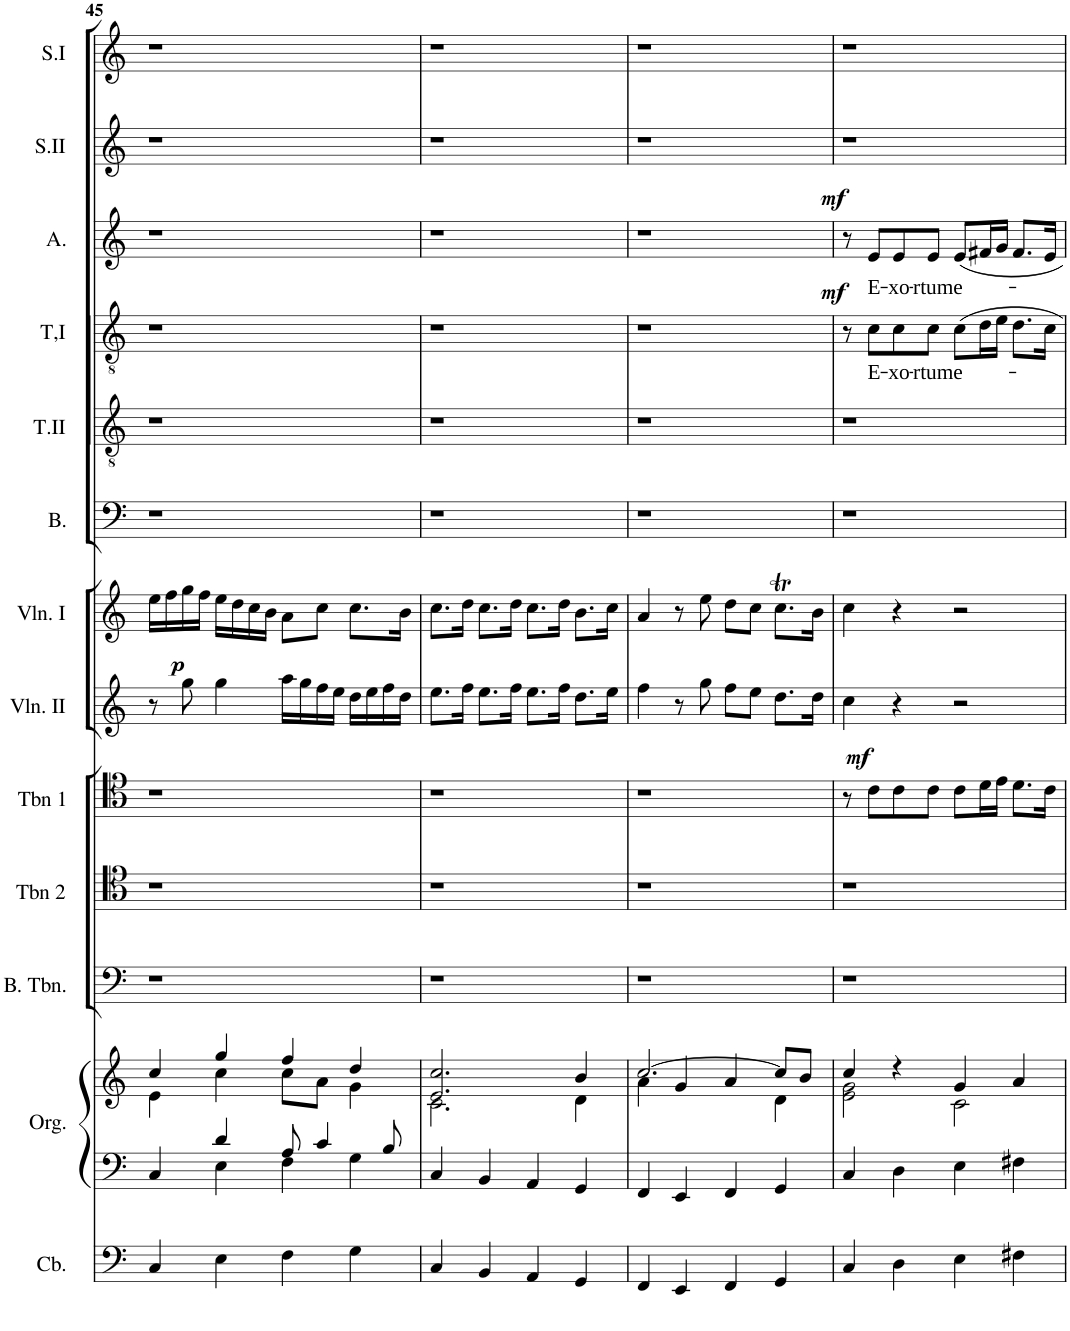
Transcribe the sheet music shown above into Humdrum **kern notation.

**kern	**kern	**kern	**kern	**kern	**kern	**dynam	**kern	**dynam	**kern	**kern	**kern	**kern	**text	**dynam	**kern	**text	**dynam	**kern	**kern
*part13	*part12	*part12	*part11	*part10	*part9	*part9	*part8	*part8	*part7	*part6	*part5	*part4	*part4	*part4	*part3	*part3	*part3	*part2	*part1
*staff14	*staff13	*staff12	*staff11	*staff10	*staff9	*staff9	*staff8	*staff8	*staff7	*staff6	*staff5	*staff4	*staff4	*staff4	*staff3	*staff3	*staff3	*staff2	*staff1
*I"Contrebasse	*I"Orgue	*	*I"Bass Trombone  or Violincello *	*I"Trombone 2   or Viola *	*I"Trombone 1  or Viola *	*	*I"Violin II	*	*I"Violin I	*I"Bass	*I"Tenor II	*I"Tenor I	*	*	*I"Alto	*	*	*I"Soprano II	*I"Soprano I
*I'Cb.	*I'Org.	*	*I'B. Tbn.	*I'Tbn 2	*I'Tbn 1	*	*I'Vln. II	*	*I'Vln. I	*I'B.	*I'T.II	*I'T,I	*	*	*I'A.	*	*	*I'S.II	*I'S.I
!!LO:PB:g=z
*clefF4	*clefF4	*clefG2	*clefF4	*clefC4	*clefC4	*	*clefG2	*	*clefG2	*clefF4	*clefGv2	*clefGv2	*	*	*clefG2	*	*	*clefG2	*clefG2
*Trd7c12	*	*	*	*	*	*	*	*	*	*	*Trd7c12	*Trd7c12	*	*	*	*	*	*	*
*k[]	*k[]	*k[]	*k[]	*k[]	*k[]	*	*k[]	*	*k[]	*k[]	*k[]	*k[]	*	*	*k[]	*	*	*k[]	*k[]
*M4/4	*M4/4	*M4/4	*M4/4	*M4/4	*M4/4	*	*M4/4	*	*M4/4	*M4/4	*M4/4	*M4/4	*	*	*M4/4	*	*	*M4/4	*M4/4
=45	=45	=45	=45	=45	=45	=45	=45	=45	=45	=45	=45	=45	=45	=45	=45	=45	=45	=45	=45
*	*^	*^	*	*	*	*	*	*	*	*	*	*	*	*	*	*	*	*	*
4C/	4ryy	4C/	4cc/	4e\	1r	1r	1r	.	8r	.	16ee\LL	1r	1r	1r	.	.	1r	.	.	1r	1r
.	.	.	.	.	.	.	.	.	.	.	16ff\	.	.	.	.	.	.	.	.	.	.
!	!	!	!	!	!	!	!	!	!	!LO:DY:a	!	!	!	!	!	!	!	!	!	!	!
.	.	.	.	.	.	.	.	.	8gg\	p	16gg\	.	.	.	.	.	.	.	.	.	.
.	.	.	.	.	.	.	.	.	.	.	16ff\JJ	.	.	.	.	.	.	.	.	.	.
4E\	4d/	4E\	4gg/	4cc\	.	.	.	.	4gg\	.	16ee\LL	.	.	.	.	.	.	.	.	.	.
.	.	.	.	.	.	.	.	.	.	.	16dd\	.	.	.	.	.	.	.	.	.	.
.	.	.	.	.	.	.	.	.	.	.	16cc\	.	.	.	.	.	.	.	.	.	.
.	.	.	.	.	.	.	.	.	.	.	16b\JJ	.	.	.	.	.	.	.	.	.	.
4F\	8A/	4F\	4ff/	8cc\L	.	.	.	.	16aa\LL	.	8a\L	.	.	.	.	.	.	.	.	.	.
.	.	.	.	.	.	.	.	.	16gg\	.	.	.	.	.	.	.	.	.	.	.	.
.	4c/	.	.	8a\J	.	.	.	.	16ff\	.	8cc\J	.	.	.	.	.	.	.	.	.	.
.	.	.	.	.	.	.	.	.	16ee\JJ	.	.	.	.	.	.	.	.	.	.	.	.
4G\	.	4G\	4dd/	4g\	.	.	.	.	16dd\LL	.	8.cc\L	.	.	.	.	.	.	.	.	.	.
.	.	.	.	.	.	.	.	.	16ee\	.	.	.	.	.	.	.	.	.	.	.	.
.	8B/	.	.	.	.	.	.	.	16ff\	.	.	.	.	.	.	.	.	.	.	.	.
.	.	.	.	.	.	.	.	.	16dd\JJ	.	16b\Jk	.	.	.	.	.	.	.	.	.	.
*	*v	*v	*	*	*	*	*	*	*	*	*	*	*	*	*	*	*	*	*	*	*
=46	=46	=46	=46	=46	=46	=46	=46	=46	=46	=46	=46	=46	=46	=46	=46	=46	=46	=46	=46	=46
4C/	4C/	2.e/ 2.cc/	2.c\	1r	1r	1r	.	8.ee\L	.	8.cc\L	1r	1r	1r	.	.	1r	.	.	1r	1r
.	.	.	.	.	.	.	.	16ff\Jk	.	16dd\Jk	.	.	.	.	.	.	.	.	.	.
4BB/	4BB/	.	.	.	.	.	.	8.ee\L	.	8.cc\L	.	.	.	.	.	.	.	.	.	.
.	.	.	.	.	.	.	.	16ff\Jk	.	16dd\Jk	.	.	.	.	.	.	.	.	.	.
4AA/	4AA/	.	.	.	.	.	.	8.ee\L	.	8.cc\L	.	.	.	.	.	.	.	.	.	.
.	.	.	.	.	.	.	.	16ff\Jk	.	16dd\Jk	.	.	.	.	.	.	.	.	.	.
4GG/	4GG/	4b/	4d\	.	.	.	.	8.dd\L	.	8.b\L	.	.	.	.	.	.	.	.	.	.
.	.	.	.	.	.	.	.	16ee\Jk	.	16cc\Jk	.	.	.	.	.	.	.	.	.	.
=47	=47	=47	=47	=47	=47	=47	=47	=47	=47	=47	=47	=47	=47	=47	=47	=47	=47	=47	=47	=47
4FF/	4FF/	[2.cc/	4a\	1r	1r	1r	.	4ff\	.	4a/	1r	1r	1r	.	.	1r	.	.	1r	1r
4EE/	4EE/	.	4g/	.	.	.	.	8r	.	8r	.	.	.	.	.	.	.	.	.	.
.	.	.	.	.	.	.	.	8gg\	.	8ee\	.	.	.	.	.	.	.	.	.	.
4FF/	4FF/	.	4a/	.	.	.	.	8ff\L	.	8dd\L	.	.	.	.	.	.	.	.	.	.
.	.	.	.	.	.	.	.	8ee\J	.	8cc\J	.	.	.	.	.	.	.	.	.	.
4GG/	4GG/	8cc/L]	4d\	.	.	.	.	8.dd\L	.	8.ccT\L	.	.	.	.	.	.	.	.	.	.
.	.	8b/J	.	.	.	.	.	.	.	.	.	.	.	.	.	.	.	.	.	.
.	.	.	.	.	.	.	.	16dd\Jk	.	16b\Jk	.	.	.	.	.	.	.	.	.	.
=48	=48	=48	=48	=48	=48	=48	=48	=48	=48	=48	=48	=48	=48	=48	=48	=48	=48	=48	=48	=48
!	!	!	!	!	!	!	!	!	!	!	!	!	!	!	!LO:DY:a	!	!	!LO:DY:a	!	!
4C/	4C/	4cc/	2e\ 2g\	1r	1r	8r	.	4cc\	.	4cc\	1r	1r	8r	.	mf	8r	.	mf	1r	1r
!	!	!	!	!	!	!	!LO:DY:a	!	!	!	!	!	!	!LO:LY:b	!	!	!LO:LY:b	!	!	!
.	.	.	.	.	.	8c\L	mf	.	.	.	.	.	8c\L	E-	.	8e/L	E-	.	.	.
!	!	!	!	!	!	!	!	!	!	!	!	!	!	!LO:LY:b	!	!	!LO:LY:b	!	!	!
4D\	4D\	4r	.	.	.	8c\	.	4r	.	4r	.	.	8c\	-xo-	.	8e/	-xo-	.	.	.
!	!	!	!	!	!	!	!	!	!	!	!	!	!	!LO:LY:b	!	!	!LO:LY:b	!	!	!
.	.	.	.	.	.	8c\J	.	.	.	.	.	.	8c\J	-rtum	.	8e/J	-rtum	.	.	.
!	!	!	!	!	!	!	!	!	!	!	!	!	!	!LO:LY:b	!	!	!LO:LY:b	!	!	!
4E\	4E\	4g/	2c\	.	.	8c\L	.	2r	.	2r	.	.	8c\L	e-	.	8e/L	e-	.	.	.
.	.	.	.	.	.	16d\L	.	.	.	.	.	.	16d\L	.	.	16f#X/L	.	.	.	.
.	.	.	.	.	.	16e\JJ	.	.	.	.	.	.	16e\JJ	.	.	16g/JJ	.	.	.	.
4F#X\	4F#X\	4a/	.	.	.	8.d\L	.	.	.	.	.	.	8.d\L	.	.	8.f#/L	.	.	.	.
.	.	.	.	.	.	16c\Jk	.	.	.	.	.	.	16c\Jk	.	.	16e/Jk	.	.	.	.
*	*	*v	*v	*	*	*	*	*	*	*	*	*	*	*	*	*	*	*	*	*
=	=	=	=	=	=	=	=	=	=	=	=	=	=	=	=	=	=	=	=
*-	*-	*-	*-	*-	*-	*-	*-	*-	*-	*-	*-	*-	*-	*-	*-	*-	*-	*-	*-
